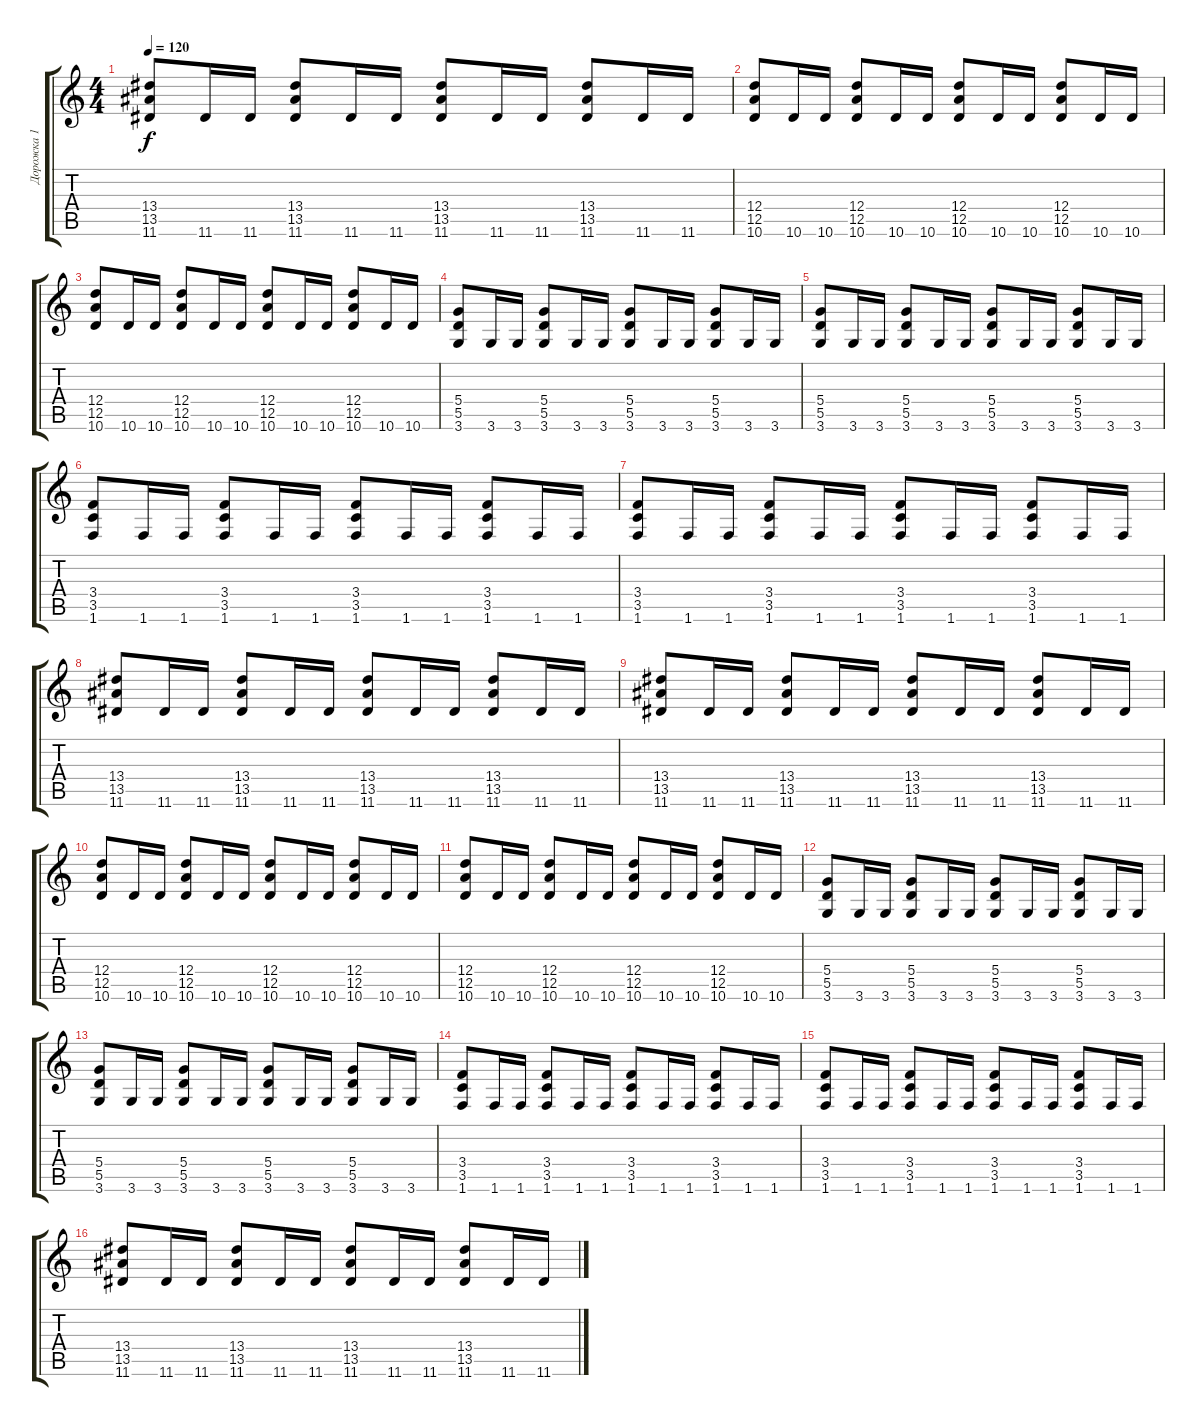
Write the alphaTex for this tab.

\track ("Дорожка 1" "Дорожка 1") {instrument distortionguitar}
\staff {score tabs}
\tuning (E4 B3 G3 D3 A2 E2) {hide}
\ts (4 4)
\tempo 120
\clef g2
\ks c
(13.4 13.5 11.6).8{dy f} 11.6.16 11.6.16 (13.4 13.5 11.6).8 11.6.16 11.6.16 (13.4 13.5 11.6).8 11.6.16 11.6.16 (13.4 13.5 11.6).8 11.6.16 11.6.16 |
(12.4 12.5 10.6).8 10.6.16 10.6.16 (12.4 12.5 10.6).8 10.6.16 10.6.16 (12.4 12.5 10.6).8 10.6.16 10.6.16 (12.4 12.5 10.6).8 10.6.16 10.6.16 |
(12.4 12.5 10.6).8 10.6.16 10.6.16 (12.4 12.5 10.6).8 10.6.16 10.6.16 (12.4 12.5 10.6).8 10.6.16 10.6.16 (12.4 12.5 10.6).8 10.6.16 10.6.16 |
(5.4 5.5 3.6).8 3.6.16 3.6.16 (5.4 5.5 3.6).8 3.6.16 3.6.16 (5.4 5.5 3.6).8 3.6.16 3.6.16 (5.4 5.5 3.6).8 3.6.16 3.6.16 |
(5.4 5.5 3.6).8 3.6.16 3.6.16 (5.4 5.5 3.6).8 3.6.16 3.6.16 (5.4 5.5 3.6).8 3.6.16 3.6.16 (5.4 5.5 3.6).8 3.6.16 3.6.16 |
(3.4 3.5 1.6).8 1.6.16 1.6.16 (3.4 3.5 1.6).8 1.6.16 1.6.16 (3.4 3.5 1.6).8 1.6.16 1.6.16 (3.4 3.5 1.6).8 1.6.16 1.6.16 |
(3.4 3.5 1.6).8 1.6.16 1.6.16 (3.4 3.5 1.6).8 1.6.16 1.6.16 (3.4 3.5 1.6).8 1.6.16 1.6.16 (3.4 3.5 1.6).8 1.6.16 1.6.16 |
(13.4 13.5 11.6).8 11.6.16 11.6.16 (13.4 13.5 11.6).8 11.6.16 11.6.16 (13.4 13.5 11.6).8 11.6.16 11.6.16 (13.4 13.5 11.6).8 11.6.16 11.6.16 |
(13.4 13.5 11.6).8 11.6.16 11.6.16 (13.4 13.5 11.6).8 11.6.16 11.6.16 (13.4 13.5 11.6).8 11.6.16 11.6.16 (13.4 13.5 11.6).8 11.6.16 11.6.16 |
(12.4 12.5 10.6).8 10.6.16 10.6.16 (12.4 12.5 10.6).8 10.6.16 10.6.16 (12.4 12.5 10.6).8 10.6.16 10.6.16 (12.4 12.5 10.6).8 10.6.16 10.6.16 |
(12.4 12.5 10.6).8 10.6.16 10.6.16 (12.4 12.5 10.6).8 10.6.16 10.6.16 (12.4 12.5 10.6).8 10.6.16 10.6.16 (12.4 12.5 10.6).8 10.6.16 10.6.16 |
(5.4 5.5 3.6).8 3.6.16 3.6.16 (5.4 5.5 3.6).8 3.6.16 3.6.16 (5.4 5.5 3.6).8 3.6.16 3.6.16 (5.4 5.5 3.6).8 3.6.16 3.6.16 |
(5.4 5.5 3.6).8 3.6.16 3.6.16 (5.4 5.5 3.6).8 3.6.16 3.6.16 (5.4 5.5 3.6).8 3.6.16 3.6.16 (5.4 5.5 3.6).8 3.6.16 3.6.16 |
(3.4 3.5 1.6).8 1.6.16 1.6.16 (3.4 3.5 1.6).8 1.6.16 1.6.16 (3.4 3.5 1.6).8 1.6.16 1.6.16 (3.4 3.5 1.6).8 1.6.16 1.6.16 |
(3.4 3.5 1.6).8 1.6.16 1.6.16 (3.4 3.5 1.6).8 1.6.16 1.6.16 (3.4 3.5 1.6).8 1.6.16 1.6.16 (3.4 3.5 1.6).8 1.6.16 1.6.16 |
(13.4 13.5 11.6).8 11.6.16 11.6.16 (13.4 13.5 11.6).8 11.6.16 11.6.16 (13.4 13.5 11.6).8 11.6.16 11.6.16 (13.4 13.5 11.6).8 11.6.16 11.6.16
